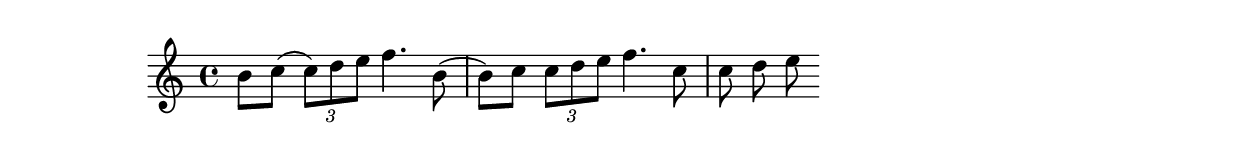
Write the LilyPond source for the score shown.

\version "2.18.2"

\relative c''{
b8 c (\tuplet 3/2{c) d e}f4. b,8(  |
b) c \tuplet 3/2{c d e} f4. c8 c d e


}